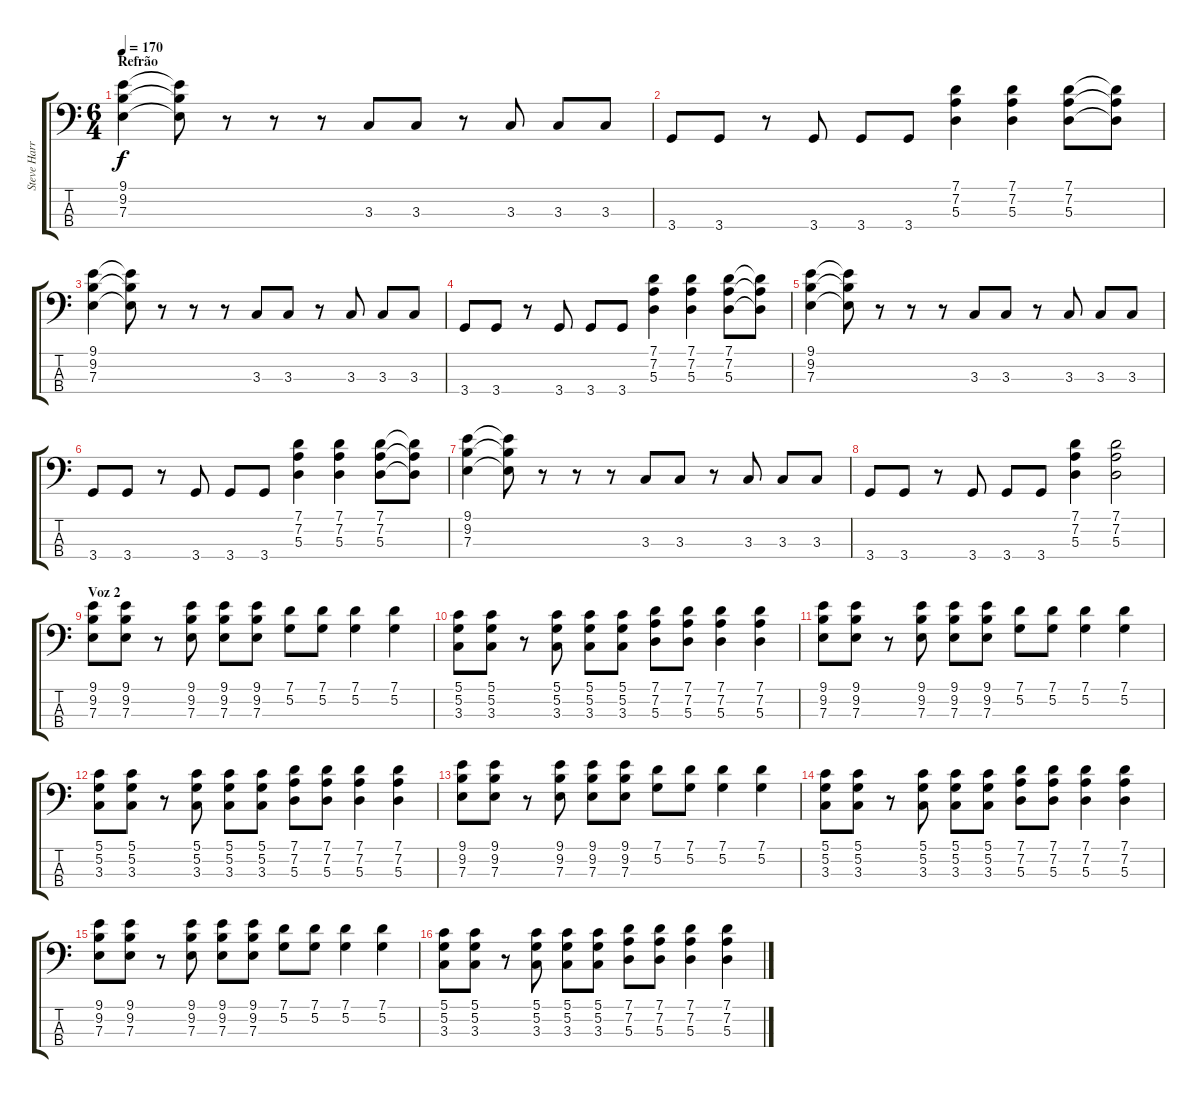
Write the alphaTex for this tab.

\track ("Steve Harris" "Steve Harr") {instrument electricbassfinger}
\staff {score tabs}
\tuning (G2 D2 A1 E1) {hide}
\ts (6 4)
\section ("" "Refrão")
\tempo 170
\clef f4
\ks c
(9.1 9.2 7.3).4{dy f} (9.1{t} 9.2{t} 7.3{t}).8 r.8 r.8 r.8 3.3.8 3.3.8 r.8 3.3.8 3.3.8 3.3.8 |
3.4.8 3.4.8 r.8 3.4.8 3.4.8 3.4.8 (7.1 7.2 5.3).4 (7.1 7.2 5.3).4 (7.1 7.2 5.3).8 (7.1{t} 7.2{t} 5.3{t}).8 |
(9.1 9.2 7.3).4 (9.1{t} 9.2{t} 7.3{t}).8 r.8 r.8 r.8 3.3.8 3.3.8 r.8 3.3.8 3.3.8 3.3.8 |
3.4.8 3.4.8 r.8 3.4.8 3.4.8 3.4.8 (7.1 7.2 5.3).4 (7.1 7.2 5.3).4 (7.1 7.2 5.3).8 (7.1{t} 7.2{t} 5.3{t}).8 |
(9.1 9.2 7.3).4 (9.1{t} 9.2{t} 7.3{t}).8 r.8 r.8 r.8 3.3.8 3.3.8 r.8 3.3.8 3.3.8 3.3.8 |
3.4.8 3.4.8 r.8 3.4.8 3.4.8 3.4.8 (7.1 7.2 5.3).4 (7.1 7.2 5.3).4 (7.1 7.2 5.3).8 (7.1{t} 7.2{t} 5.3{t}).8 |
(9.1 9.2 7.3).4 (9.1{t} 9.2{t} 7.3{t}).8 r.8 r.8 r.8 3.3.8 3.3.8 r.8 3.3.8 3.3.8 3.3.8 |
3.4.8 3.4.8 r.8 3.4.8 3.4.8 3.4.8 (7.1 7.2 5.3).4 (7.1 7.2 5.3).2 |
\section ("" "Voz 2")
(9.1 9.2 7.3).8 (9.1 9.2 7.3).8 r.8 (9.1 9.2 7.3).8 (9.1 9.2 7.3).8 (9.1 9.2 7.3).8 (7.1 5.2).8 (7.1 5.2).8 (7.1 5.2).4 (7.1 5.2).4 |
(5.1 5.2 3.3).8 (5.1 5.2 3.3).8 r.8 (5.1 5.2 3.3).8 (5.1 5.2 3.3).8 (5.1 5.2 3.3).8 (7.1 7.2 5.3).8 (7.1 7.2 5.3).8 (7.1 7.2 5.3).4 (7.1 7.2 5.3).4 |
(9.1 9.2 7.3).8 (9.1 9.2 7.3).8 r.8 (9.1 9.2 7.3).8 (9.1 9.2 7.3).8 (9.1 9.2 7.3).8 (7.1 5.2).8 (7.1 5.2).8 (7.1 5.2).4 (7.1 5.2).4 |
(5.1 5.2 3.3).8 (5.1 5.2 3.3).8 r.8 (5.1 5.2 3.3).8 (5.1 5.2 3.3).8 (5.1 5.2 3.3).8 (7.1 7.2 5.3).8 (7.1 7.2 5.3).8 (7.1 7.2 5.3).4 (7.1 7.2 5.3).4 |
(9.1 9.2 7.3).8 (9.1 9.2 7.3).8 r.8 (9.1 9.2 7.3).8 (9.1 9.2 7.3).8 (9.1 9.2 7.3).8 (7.1 5.2).8 (7.1 5.2).8 (7.1 5.2).4 (7.1 5.2).4 |
(5.1 5.2 3.3).8 (5.1 5.2 3.3).8 r.8 (5.1 5.2 3.3).8 (5.1 5.2 3.3).8 (5.1 5.2 3.3).8 (7.1 7.2 5.3).8 (7.1 7.2 5.3).8 (7.1 7.2 5.3).4 (7.1 7.2 5.3).4 |
(9.1 9.2 7.3).8 (9.1 9.2 7.3).8 r.8 (9.1 9.2 7.3).8 (9.1 9.2 7.3).8 (9.1 9.2 7.3).8 (7.1 5.2).8 (7.1 5.2).8 (7.1 5.2).4 (7.1 5.2).4 |
(5.1 5.2 3.3).8 (5.1 5.2 3.3).8 r.8 (5.1 5.2 3.3).8 (5.1 5.2 3.3).8 (5.1 5.2 3.3).8 (7.1 7.2 5.3).8 (7.1 7.2 5.3).8 (7.1 7.2 5.3).4 (7.1 7.2 5.3).4
